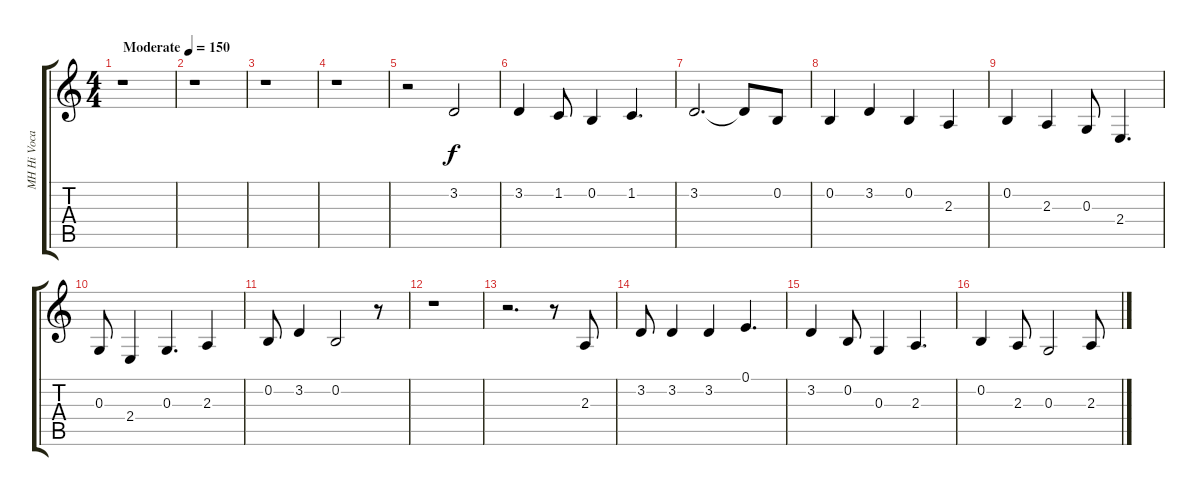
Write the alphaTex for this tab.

\track ("MH Hi Vocals" "MH Hi Voca") {instrument altosax}
\staff {score tabs}
\tuning (E4 B3 G3 D3 A2 E2) {hide}
\ts (4 4)
\tempo (150 "Moderate")
\clef g2
\ks c
r.1{dy f instrument altosax} |
r.1 |
r.1 |
r.1 |
r.2 3.2.2 |
3.2.4 1.2.8 0.2.4 1.2.4{d} |
3.2.2{d} 3.2{t}.8 0.2.8 |
0.2.4 3.2.4 0.2.4 2.3.4 |
0.2.4 2.3.4 0.3.8 2.4.4{d} |
0.3.8 2.4.4 0.3.4{d} 2.3.4 |
0.2.8 3.2.4 0.2.2 r.8 |
r.1 |
r.2{d} r.8 2.3.8 |
3.2.8 3.2.4 3.2.4 0.1.4{d} |
3.2.4 0.2.8 0.3.4 2.3.4{d} |
0.2.4 2.3.8 0.3.2 2.3.8
